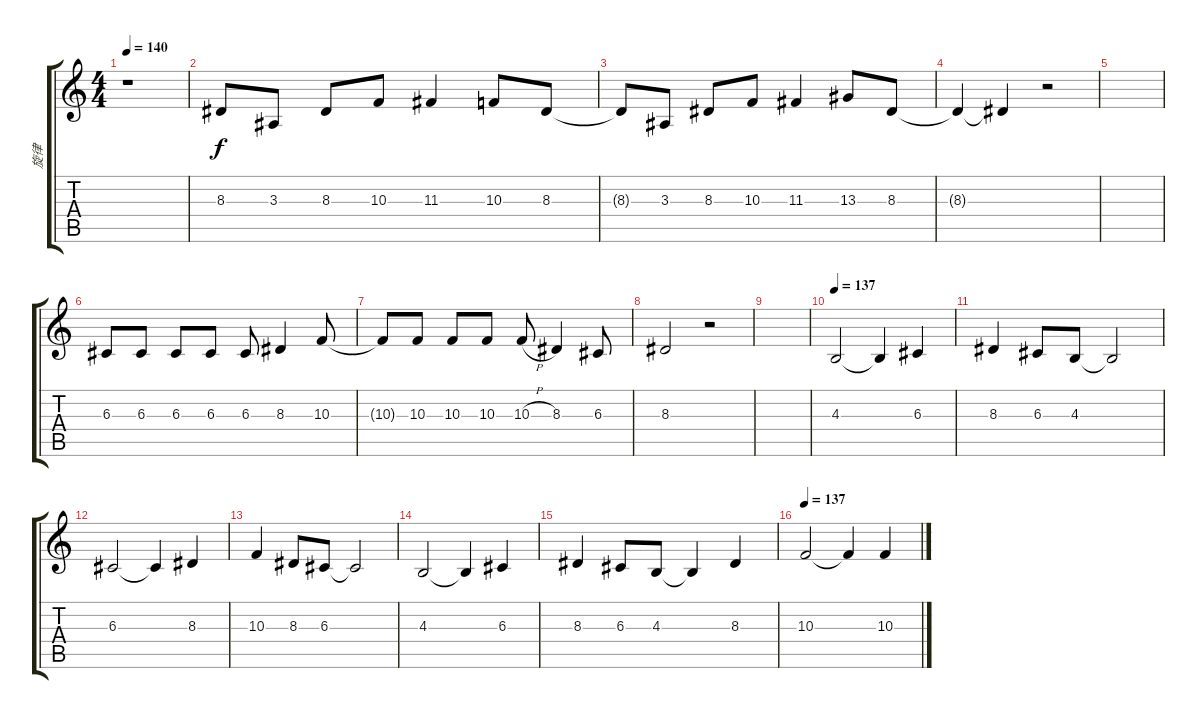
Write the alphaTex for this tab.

\track ("旋律" "旋律") {instrument sopranosax}
\staff {score tabs}
\tuning (E4 B3 G3 D3 A2 E2) {hide}
\ts (4 4)
\tempo 140
\clef g2
\ks c
r.1{dy f} |
8.3.8 3.3.8 8.3.8 10.3.8 11.3.4 10.3.8 8.3.8 |
8.3{t}.8 3.3.8 8.3.8 10.3.8 11.3.4 13.3.8 8.3.8 |
8.3{t}.4 8.3{t}.4 r.2 |
|
6.3.8 6.3.8 6.3.8 6.3.8 6.3.8 8.3.4 10.3.8 |
10.3{t}.8 10.3.8 10.3.8 10.3.8 10.3{h}.8 8.3.4 6.3.8 |
8.3.2 r.2 |
|
\tempo 137
4.3.2 4.3{t}.4 6.3.4 |
8.3.4 6.3.8 4.3.8 4.3{t}.2 |
6.3.2 6.3{t}.4 8.3.4 |
10.3.4 8.3.8 6.3.8 6.3{t}.2 |
4.3.2 4.3{t}.4 6.3.4 |
8.3.4 6.3.8 4.3.8 4.3{t}.4 8.3.4 |
\tempo 137
10.3.2 10.3{t}.4 10.3{ss}.4
